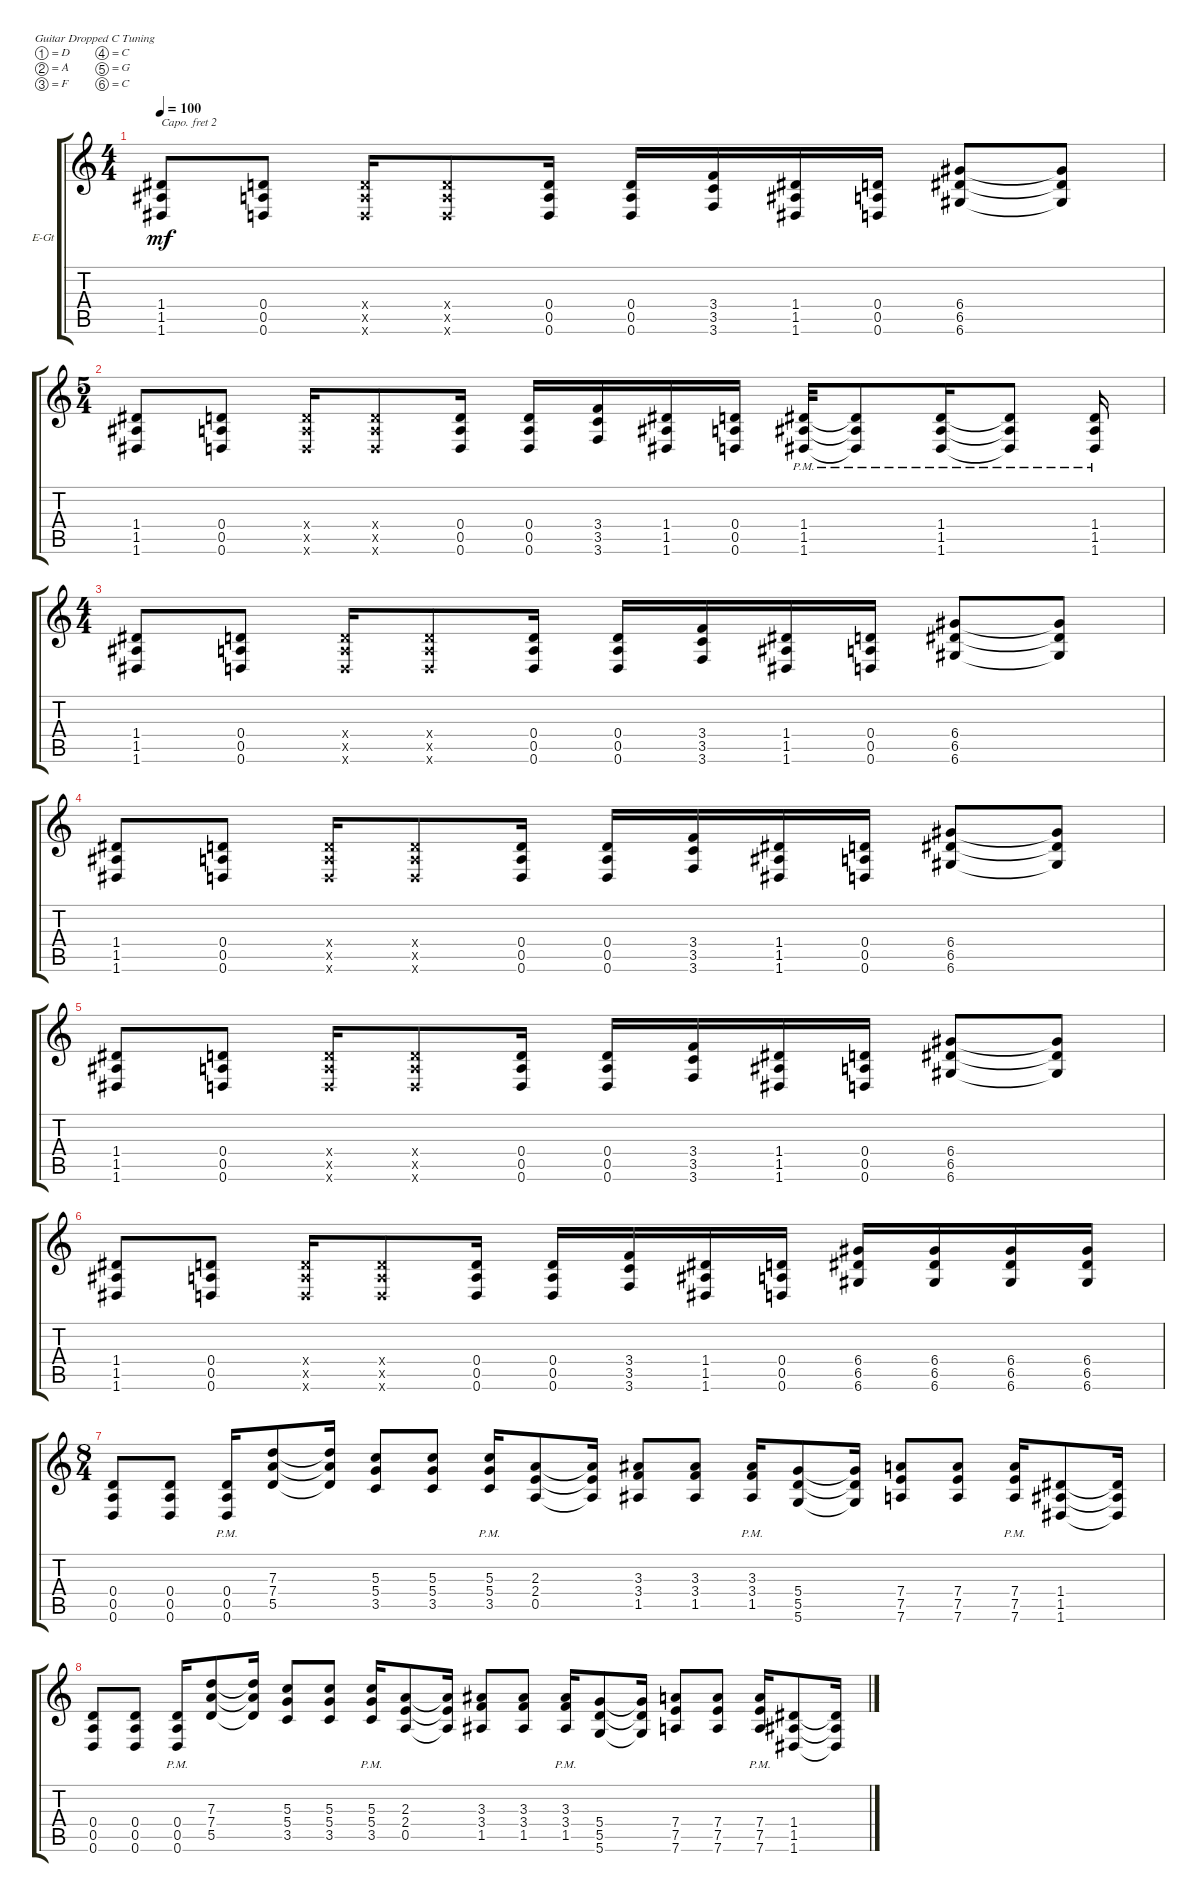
\bracketExtendMode groupsimilarinstruments
\multiBarRest
\firstSystemTrackNameOrientation horizontal
\otherSystemsTrackNameOrientation horizontal
\track ("Brad" "E-Gt") {instrument distortionguitar}
\staff {score tabs}
\capo 2
\tuning (D4 A3 F3 C3 G2 C2)
\ts (4 4)
\tempo 100
\clef g2
\ks c
(1.6 1.5 1.4).8{dy mf} (0.4 0.5 0.6).8 (0.6{x} 0.5{x} 0.4{x}).16 (0.4{x} 0.5{x} 0.6{x}).8 (0.6 0.5 0.4).16 (0.4 0.5 0.6).16 (3.6 3.5 3.4).16 (1.4 1.5 1.6).16 (0.4 0.5 0.6).16 (6.6 6.5 6.4).8 (6.4{t} 6.5{t} 6.6{t}).8 |
\ts (5 4)
(1.6 1.5 1.4).8 (0.4 0.5 0.6).8 (0.6{x} 0.5{x} 0.4{x}).16 (0.4{x} 0.5{x} 0.6{x}).8 (0.6 0.5 0.4).16 (0.4 0.5 0.6).16 (3.6 3.5 3.4).16 (1.4 1.5 1.6).16 (0.4 0.5 0.6).16 (1.6{pm} 1.5{pm} 1.4{pm}).32 (1.4{pm t} 1.5{pm t} 1.6{pm t}).8 (1.6{pm} 1.5{pm} 1.4{pm}).16 (1.6{pm t} 1.5{pm t} 1.4{pm t}).8 (1.4{pm} 1.5{pm} 1.6{pm}).16 |
\ts (4 4)
(1.6 1.5 1.4).8 (0.4 0.5 0.6).8 (0.6{x} 0.5{x} 0.4{x}).16 (0.4{x} 0.5{x} 0.6{x}).8 (0.6 0.5 0.4).16 (0.4 0.5 0.6).16 (3.6 3.5 3.4).16 (1.4 1.5 1.6).16 (0.4 0.5 0.6).16 (6.6 6.5 6.4).8 (6.4{t} 6.5{t} 6.6{t}).8 |
(1.6 1.5 1.4).8 (0.4 0.5 0.6).8 (0.6{x} 0.5{x} 0.4{x}).16 (0.4{x} 0.5{x} 0.6{x}).8 (0.6 0.5 0.4).16 (0.4 0.5 0.6).16 (3.6 3.5 3.4).16 (1.4 1.5 1.6).16 (0.4 0.5 0.6).16 (6.6 6.5 6.4).8 (6.4{t} 6.5{t} 6.6{t}).8 |
(1.6 1.5 1.4).8 (0.4 0.5 0.6).8 (0.6{x} 0.5{x} 0.4{x}).16 (0.4{x} 0.5{x} 0.6{x}).8 (0.6 0.5 0.4).16 (0.4 0.5 0.6).16 (3.6 3.5 3.4).16 (1.4 1.5 1.6).16 (0.4 0.5 0.6).16 (6.6 6.5 6.4).8 (6.4{t} 6.5{t} 6.6{t}).8 |
(1.6 1.5 1.4).8 (0.4 0.5 0.6).8 (0.6{x} 0.5{x} 0.4{x}).16 (0.4{x} 0.5{x} 0.6{x}).8 (0.6 0.5 0.4).16 (0.4 0.5 0.6).16 (3.6 3.5 3.4).16 (1.4 1.5 1.6).16 (0.4 0.5 0.6).16 (6.6 6.5 6.4).16 (6.4 6.5 6.6).16 (6.6 6.5 6.4).16 (6.4 6.5 6.6).16 |
\ts (8 4)
(0.6 0.5 0.4).8 (0.4 0.5 0.6).8 (0.6{pm} 0.5{pm} 0.4{pm}).16 (5.5 7.4 7.3).8 (7.3{t} 7.4{t} 5.5{t}).16 (3.5 5.4 5.3).8 (5.3 5.4 3.5).8 (5.4{pm} 5.3{pm} 3.5{pm}).16 (2.3 2.4 0.5).8 (0.5{t} 2.4{t} 2.3{t}).16 (1.5 3.4 3.3).8 (3.3 3.4 1.5).8 (3.3{pm} 3.4{pm} 1.5{pm}).16 (5.6 5.5 5.4).8 (5.4{t} 5.5{t} 5.6{t}).16 (7.6 7.5 7.4).8 (7.4 7.5 7.6).8 (7.6{pm} 7.5{pm} 7.4{pm}).16 (1.6 1.5 1.4).8 (1.4{t} 1.5{t} 1.6{t}).16 |
(0.6 0.5 0.4).8 (0.4 0.5 0.6).8 (0.6{pm} 0.5{pm} 0.4{pm}).16 (5.5 7.4 7.3).8 (7.3{t} 7.4{t} 5.5{t}).16 (3.5 5.4 5.3).8 (5.3 5.4 3.5).8 (5.4{pm} 5.3{pm} 3.5{pm}).16 (2.3 2.4 0.5).8 (0.5{t} 2.4{t} 2.3{t}).16 (1.5 3.4 3.3).8 (3.3 3.4 1.5).8 (3.3{pm} 3.4{pm} 1.5{pm}).16 (5.6 5.5 5.4).8 (5.4{t} 5.5{t} 5.6{t}).16 (7.6 7.5 7.4).8 (7.4 7.5 7.6).8 (7.6{pm} 7.5{pm} 7.4{pm}).16 (1.6 1.5 1.4).8 (1.4{t} 1.5{t} 1.6{t}).16
